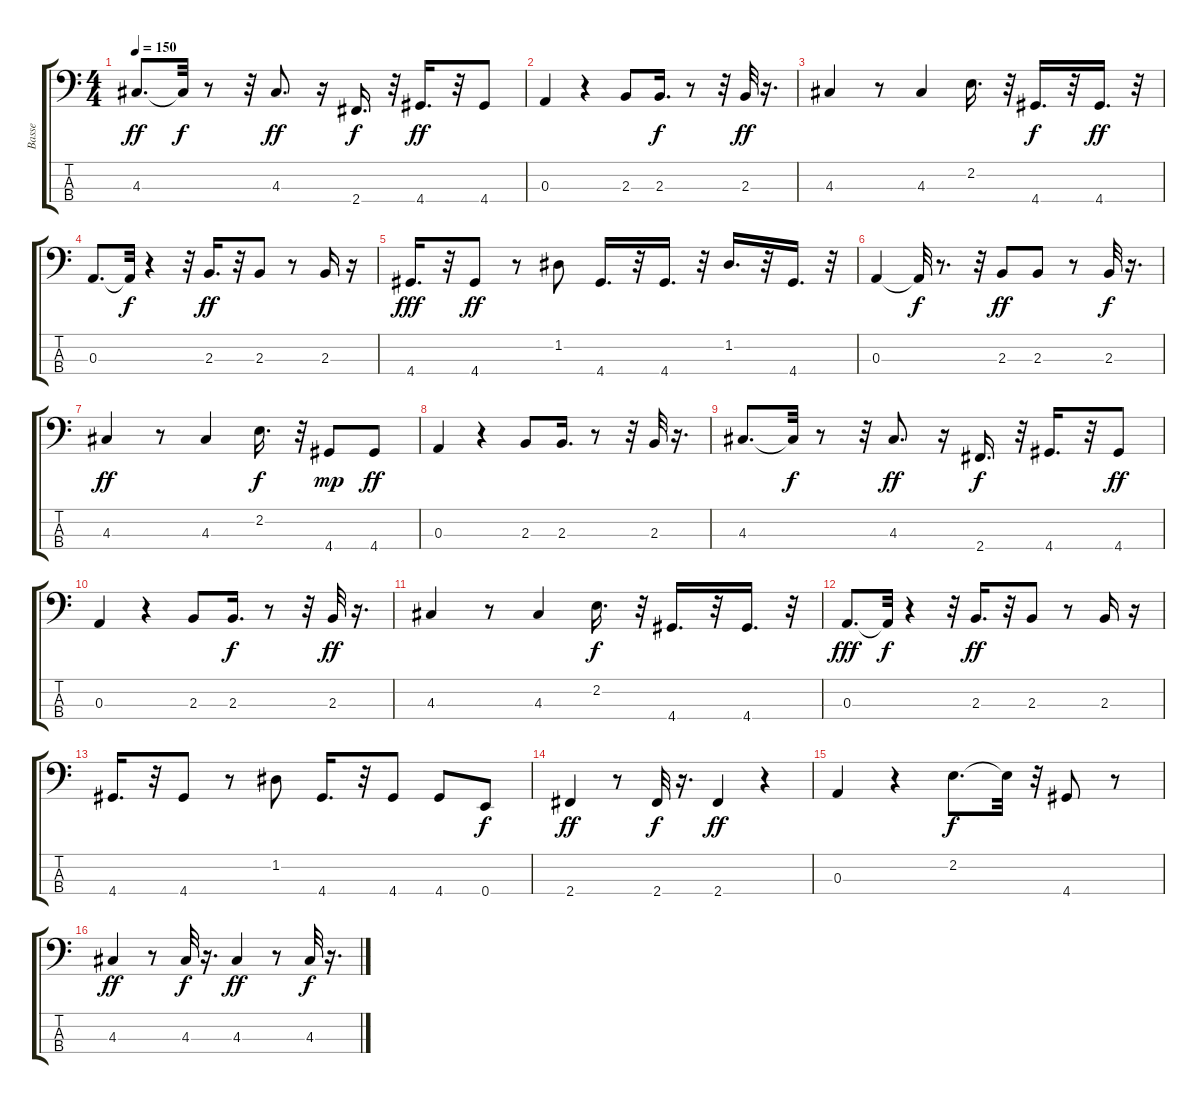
\track ("Basse" "Basse") {instrument electricbassfinger}
\staff {score tabs}
\tuning (G2 D2 A1 E1) {hide}
\ts (4 4)
\tempo 150
\clef f4
\ks c
4.3.8{d dy ff} 4.3{t}.32{dy f} r.8 r.32 4.3.8{d dy ff} r.16 2.4.16{d dy f} r.32 4.4.16{d dy ff} r.32 4.4.8 |
0.3.4 r.4 2.3.8 2.3.16{d dy f} r.8 r.32 2.3.32{dy ff} r.16{d} |
4.3.4 r.8 4.3.4 2.2.16{d} r.32 4.4.16{d dy f} r.32 4.4.16{d dy ff} r.32 |
0.3.8{d} 0.3{t}.32{dy f} r.4 r.32 2.3.16{d dy ff} r.32 2.3.8 r.8 2.3.16 r.16 |
4.4.16{d dy fff} r.32 4.4.8{dy ff} r.8 1.2.8 4.4.16{d} r.32 4.4.16{d} r.32 1.2.16{d} r.32 4.4.16{d} r.32 |
0.3.4 0.3{t}.32{dy f} r.8{d} r.32 2.3.8{dy ff} 2.3.8 r.8 2.3.32{dy f} r.16{d} |
4.3.4{dy ff} r.8 4.3.4 2.2.16{d dy f} r.32 4.4.8{dy mp} 4.4.8{dy ff} |
0.3.4 r.4 2.3.8 2.3.16{d} r.8 r.32 2.3.32 r.16{d} |
4.3.8{d} 4.3{t}.32{dy f} r.8 r.32 4.3.8{d dy ff} r.16 2.4.16{d dy f} r.32 4.4.16{d} r.32 4.4.8{dy ff} |
0.3.4 r.4 2.3.8 2.3.16{d dy f} r.8 r.32 2.3.32{dy ff} r.16{d} |
4.3.4 r.8 4.3.4 2.2.16{d dy f} r.32 4.4.16{d} r.32 4.4.16{d} r.32 |
0.3.8{d dy fff} 0.3{t}.32{dy f} r.4 r.32 2.3.16{d dy ff} r.32 2.3.8 r.8 2.3.16 r.16 |
4.4.16{d} r.32 4.4.8 r.8 1.2.8 4.4.16{d} r.32 4.4.8 4.4.8 0.4.8{dy f} |
2.4.4{dy ff} r.8 2.4.32{dy f} r.16{d} 2.4.4{dy ff} r.4 |
0.3.4 r.4 2.2.8{d dy f} 2.2{t}.32 r.32 4.4.8 r.8 |
4.3.4{dy ff} r.8 4.3.32{dy f} r.16{d} 4.3.4{dy ff} r.8 4.3.32{dy f} r.16{d}
